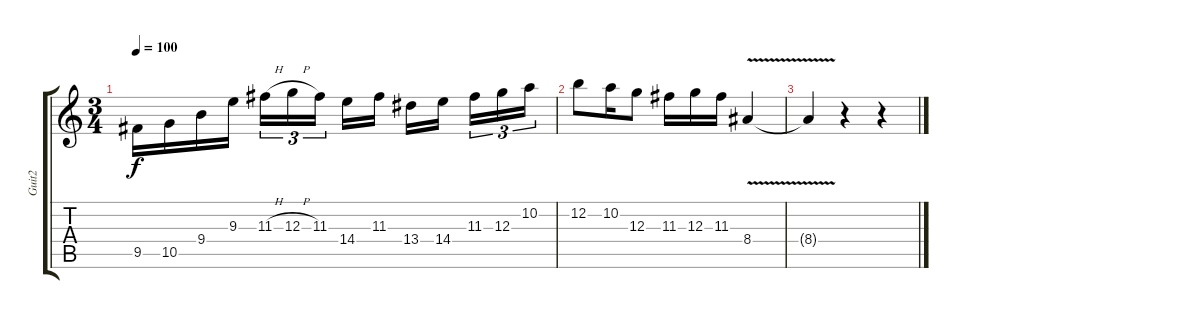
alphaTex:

\track ("Guit2" "Guit2") {instrument overdrivenguitar}
\staff {score tabs}
\tuning (E4 B3 G3 D3 A2 D2) {hide}
\ts (3 4)
\tempo 100
\clef g2
\ks c
9.5.16{dy f} 10.5.16 9.4.16 9.3.16 11.3{h}.16{tu (3 2)} 12.3{h}.16{tu (3 2)} 11.3.16{tu (3 2)} 14.4.16 11.3.16 13.4.16 14.4.16 11.3.16{tu (3 2)} 12.3.16{tu (3 2)} 10.2.16{tu (3 2)} |
12.2.8 10.2.16 12.3.8 11.3.16 12.3.16 11.3.16 8.4{v}.4 |
8.4{t}.4 r.4 r.4
